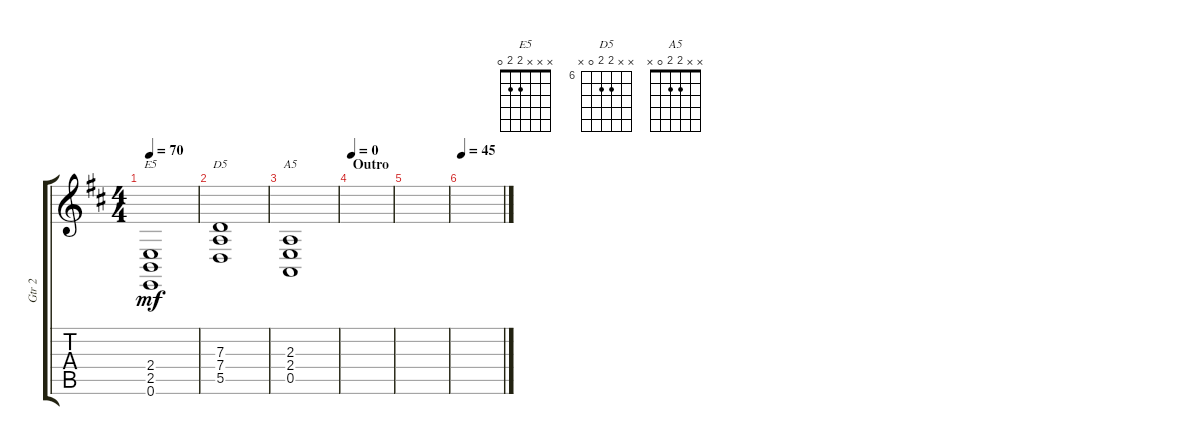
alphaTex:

\track ("Gtr 2" "Gtr 2") {instrument acousticgrandpiano}
\staff {score tabs}
\tuning (E4 B3 G3 D3 A2 E2) {hide}
\chord ("E5" x x x 2 2 0)
\chord ("D5" x x 7 7 0 x) {firstfret 6}
\chord ("A5" x x 2 2 0 x)
\ts (4 4)
\tempo 70
\clef g2
\ks d
(2.4 2.5 0.6).1{ch "E5" dy mf} |
(7.3 7.4 5.5).1{ch "D5"} |
(2.3 2.4 0.5).1{ch "A5"} |
\section ("" "Outro")
\tempo 0
|
|
\tempo 45
